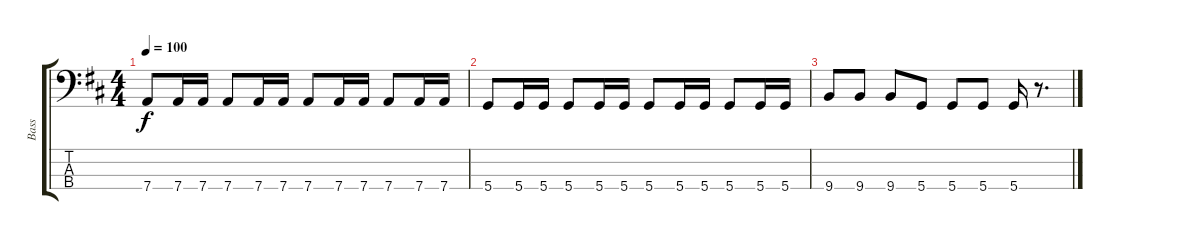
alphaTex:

\track ("Bass" "Bass") {instrument slapbass1}
\staff {score tabs}
\tuning (G2 D2 A1 D1) {hide}
\ts (4 4)
\tempo 100
\clef f4
\ks d
7.4.8{dy f} 7.4.16 7.4.16 7.4.8 7.4.16 7.4.16 7.4.8 7.4.16 7.4.16 7.4.8 7.4.16 7.4.16 |
5.4.8 5.4.16 5.4.16 5.4.8 5.4.16 5.4.16 5.4.8 5.4.16 5.4.16 5.4.8 5.4.16 5.4.16 |
9.4.8 9.4.8 9.4.8 5.4.8 5.4.8 5.4.8 5.4.16 r.8{d}
